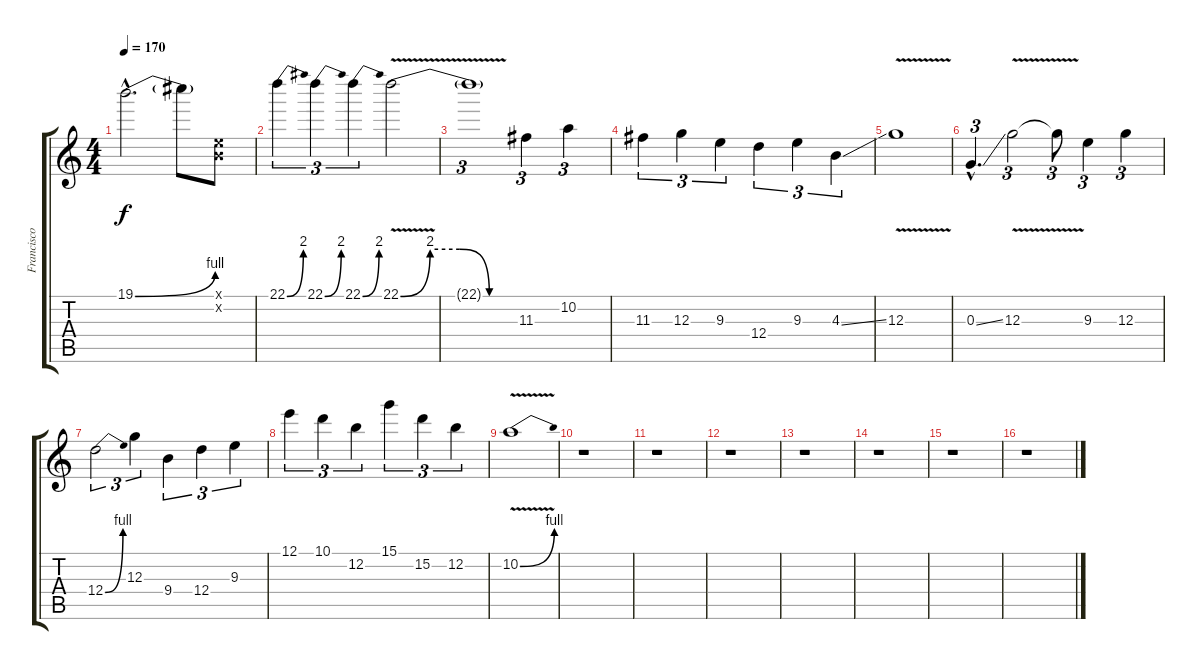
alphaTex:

\track ("Francisco Laguna (Solo)" "Francisco ") {instrument overdrivenguitar}
\staff {score tabs}
\tuning (E4 B3 G3 D3 A2 E2) {hide}
\ts (4 4)
\tempo 170
\clef g2
\ks c
19.1{be (bend 0 0 60 4) hac}.2{d dy f} 19.1{t}.8 (0.1{x} 0.2{x}).8 |
22.1{be (bend 0 0 60 8)}.4{tu (3 2)} 22.1{be (bend 0 0 60 8)}.4{tu (3 2)} 22.1{be (bend 0 0 60 8)}.4{tu (3 2)} 22.1{be (custom 0 0 15 8 30 8 45 0 60 0) v}.2 |
22.1{t}.1{tu (3 2)} 11.3.4{tu (3 2)} 10.2.4{tu (3 2)} |
11.3.4{tu (3 2)} 12.3.4{tu (3 2)} 9.3.4{tu (3 2)} 12.4.4{tu (3 2)} 9.3.4{tu (3 2)} 4.3{ss}.4{tu (3 2)} |
12.3{v}.1 |
0.3{ss hac}.4{d tu (3 2)} 12.3{v}.2{tu (3 2)} 12.3{t}.8{tu (3 2)} 9.3.4{tu (3 2)} 12.3.4{tu (3 2)} |
12.4{be (bend 0 0 60 4)}.2{tu (3 2)} 12.3.4{tu (3 2)} 9.4.4{tu (3 2)} 12.4.4{tu (3 2)} 9.3.4{tu (3 2)} |
12.1.4{tu (3 2)} 10.1.4{tu (3 2)} 12.2.4{tu (3 2)} 15.1.4{tu (3 2)} 15.2.4{tu (3 2)} 12.2.4{tu (3 2)} |
10.2{be (bend 0 0 60 4) v}.1 |
r.1 |
r.1 |
r.1 |
r.1 |
r.1 |
r.1 |
r.1
